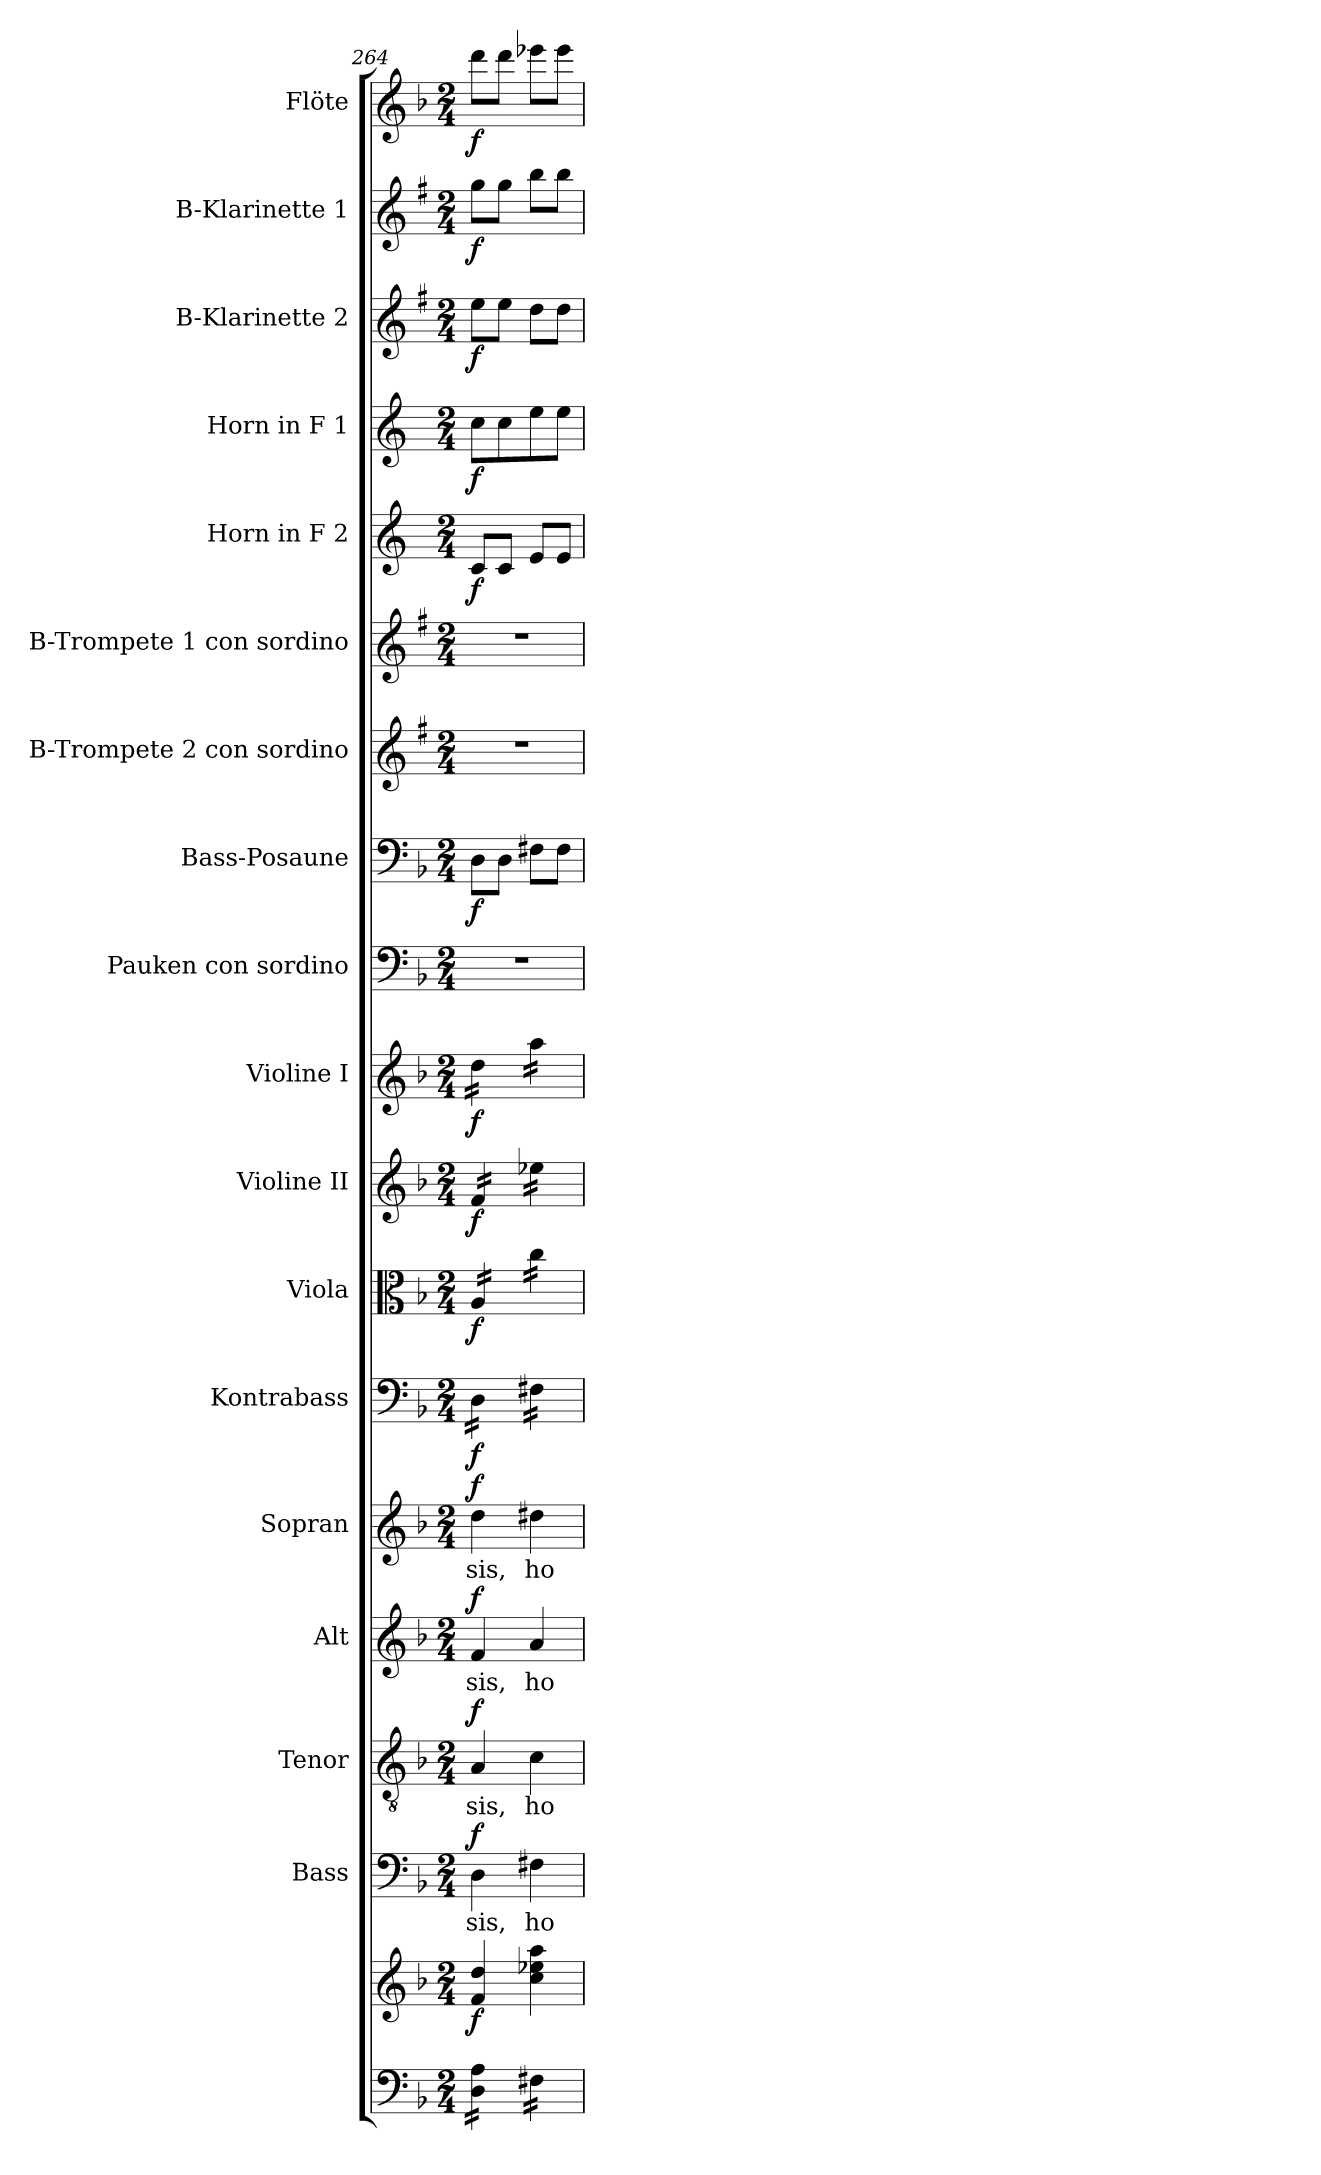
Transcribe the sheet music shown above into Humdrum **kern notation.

**kern	**kern	**dynam	**kern	**text	**dynam	**kern	**text	**dynam	**kern	**text	**dynam	**kern	**text	**dynam	**kern	**dynam	**kern	**dynam	**kern	**dynam	**kern	**dynam	**kern	**kern	**dynam	**kern	**kern	**kern	**dynam	**kern	**dynam	**kern	**dynam	**kern	**dynam	**kern	**dynam
*part18	*part18	*part18	*part17	*part17	*part17	*part16	*part16	*part16	*part15	*part15	*part15	*part14	*part14	*part14	*part13	*part13	*part12	*part12	*part11	*part11	*part10	*part10	*part9	*part8	*part8	*part7	*part6	*part5	*part5	*part4	*part4	*part3	*part3	*part2	*part2	*part1	*part1
*staff19	*staff18	*staff18/19	*staff17	*staff17	*staff17	*staff16	*staff16	*staff16	*staff15	*staff15	*staff15	*staff14	*staff14	*staff14	*staff13	*staff13	*staff12	*staff12	*staff11	*staff11	*staff10	*staff10	*staff9	*staff8	*staff8	*staff7	*staff6	*staff5	*staff5	*staff4	*staff4	*staff3	*staff3	*staff2	*staff2	*staff1	*staff1
*	*	*	*I"Bass	*	*	*I"Tenor	*	*	*I"Alt	*	*	*I"Sopran	*	*	*I"Kontrabass	*	*I"Viola	*	*I"Violine II	*	*I"Violine I	*	*I"Pauken con sordino	*I"Bass-Posaune	*	*I"B-Trompete 2 con sordino	*I"B-Trompete 1 con sordino	*I"Horn in F 2	*	*I"Horn in F 1	*	*I"B-Klarinette 2	*	*I"B-Klarinette 1	*	*I"Flöte	*
*	*	*	*I'B.	*	*	*I'T.	*	*	*I'A.	*	*	*I'S.	*	*	*I'Kb.	*	*I'Vla.	*	*I'Vl. II	*	*I'Vl. I	*	*I'Pk.	*I'B. Pos.	*	*I'B Trp. 2	*I'B Trp. 1	*	*	*	*	*I'B Kl. 2	*	*I'B Kl. 1	*	*I'Fl.	*
!!LO:PB:g=z
*clefF4	*clefG2	*	*clefF4	*	*	*clefGv2	*	*	*clefG2	*	*	*clefG2	*	*	*clefF4	*	*clefC3	*	*clefG2	*	*clefG2	*	*clefF4	*clefF4	*	*clefG2	*clefG2	*clefG2	*	*clefG2	*	*clefG2	*	*clefG2	*	*clefG2	*
*	*	*	*	*	*	*	*	*	*	*	*	*	*	*	*ITrd7c12	*	*	*	*	*	*	*	*	*	*	*ITrd1c2	*ITrd1c2	*ITrd4c7	*	*ITrd4c7	*	*ITrd1c2	*	*ITrd1c2	*	*	*
*k[b-]	*k[b-]	*	*k[b-]	*	*	*k[b-]	*	*	*k[b-]	*	*	*k[b-]	*	*	*k[b-]	*	*k[b-]	*	*k[b-]	*	*k[b-]	*	*k[b-]	*k[b-]	*	*k[b-]	*k[b-]	*k[b-]	*	*k[b-]	*	*k[b-]	*	*k[b-]	*	*k[b-]	*
*F:	*F:	*	*F:	*	*	*F:	*	*	*F:	*	*	*F:	*	*	*F:	*	*F:	*	*F:	*	*F:	*	*F:	*F:	*	*F:	*F:	*F:	*	*F:	*	*F:	*	*F:	*	*F:	*
*M2/4	*M2/4	*	*M2/4	*	*	*M2/4	*	*	*M2/4	*	*	*M2/4	*	*	*M2/4	*	*M2/4	*	*M2/4	*	*M2/4	*	*M2/4	*M2/4	*	*M2/4	*M2/4	*M2/4	*	*M2/4	*	*M2/4	*	*M2/4	*	*M2/4	*
=264	=264	=264	=264	=264	=264	=264	=264	=264	=264	=264	=264	=264	=264	=264	=264	=264	=264	=264	=264	=264	=264	=264	=264	=264	=264	=264	=264	=264	=264	=264	=264	=264	=264	=264	=264	=264	=264
!	!	!LO:DY:b	!	!LO:LY:b	!LO:DY:a	!	!LO:LY:b	!LO:DY:a	!	!LO:LY:b	!LO:DY:a	!	!LO:LY:b	!LO:DY:a	!	!LO:DY:b	!	!LO:DY:b	!	!LO:DY:b	!	!LO:DY:b	!	!	!LO:DY:b	!	!	!	!LO:DY:b	!	!LO:DY:b	!	!LO:DY:b	!	!LO:DY:b	!	!LO:DY:b
*tremolo	*	*	*	*	*	*	*	*	*	*	*	*	*	*	*	*	*	*	*	*	*	*	*	*	*	*	*	*	*	*	*	*	*	*	*	*	*
*	*	*	*	*	*	*	*	*	*	*	*	*	*	*	*tremolo	*	*	*	*	*	*	*	*	*	*	*	*	*	*	*	*	*	*	*	*	*	*
*	*	*	*	*	*	*	*	*	*	*	*	*	*	*	*	*	*tremolo	*	*	*	*	*	*	*	*	*	*	*	*	*	*	*	*	*	*	*	*
*	*	*	*	*	*	*	*	*	*	*	*	*	*	*	*	*	*	*	*tremolo	*	*	*	*	*	*	*	*	*	*	*	*	*	*	*	*	*	*
*	*	*	*	*	*	*	*	*	*	*	*	*	*	*	*	*	*	*	*	*	*tremolo	*	*	*	*	*	*	*	*	*	*	*	*	*	*	*	*
16D\ 16A\LL	4f/ 4dd/	f	4D\	-sis,	f	4A/	-sis,	f	4f/	-sis,	f	4dd\	-sis,	f	16DD\LL	f	16A/LL	f	16f/LL	f	16dd\LL	f	2r	8D\L	f	2r	2r	8F/L	f	8f\L	f	8dd\L	f	8ff\L	f	8ddd\L	f
16D\ 16A\	.	.	.	.	.	.	.	.	.	.	.	.	.	.	16DD\	.	16A/	.	16f/	.	16dd\	.	.	.	.	.	.	.	.	.	.	.	.	.	.	.	.
16D\ 16A\	.	.	.	.	.	.	.	.	.	.	.	.	.	.	16DD\	.	16A/	.	16f/	.	16dd\	.	.	8D\J	.	.	.	8F/J	.	8f\	.	8dd\J	.	8ff\J	.	8ddd\J	.
16D\ 16A\JJ	.	.	.	.	.	.	.	.	.	.	.	.	.	.	16DD\JJ	.	16A/JJ	.	16f/JJ	.	16dd\JJ	.	.	.	.	.	.	.	.	.	.	.	.	.	.	.	.
!	!	!	!	!LO:LY:b	!	!	!LO:LY:b	!	!	!LO:LY:b	!	!	!LO:LY:b	!	!	!	!	!	!	!	!	!	!	!	!	!	!	!	!	!	!	!	!	!	!	!	!
16F#X\LL	4cc\ 4ee-X\ 4aa\	.	4F#X\	ho-	.	4c\	ho-	.	4a/	ho-	.	4dd#X\	ho-	.	16FF#X\LL	.	16cc\LL	.	16ee-X\LL	.	16aa\LL	.	.	8F#X\L	.	.	.	8A/L	.	8a\	.	8cc\L	.	8aa\L	.	8eee-X\L	.
16F#X\	.	.	.	.	.	.	.	.	.	.	.	.	.	.	16FF#X\	.	16cc\	.	16ee-X\	.	16aa\	.	.	.	.	.	.	.	.	.	.	.	.	.	.	.	.
16F#X\	.	.	.	.	.	.	.	.	.	.	.	.	.	.	16FF#X\	.	16cc\	.	16ee-X\	.	16aa\	.	.	8F#\J	.	.	.	8A/J	.	8a\J	.	8cc\J	.	8aa\J	.	8eee-\J	.
16F#X\JJ	.	.	.	.	.	.	.	.	.	.	.	.	.	.	16FF#X\JJ	.	16cc\JJ	.	16ee-X\JJ	.	16aa\JJ	.	.	.	.	.	.	.	.	.	.	.	.	.	.	.	.
*	*	*	*	*	*	*	*	*	*	*	*	*	*	*	*	*	*	*	*	*	*Xtremolo	*	*	*	*	*	*	*	*	*	*	*	*	*	*	*	*
*	*	*	*	*	*	*	*	*	*	*	*	*	*	*	*	*	*	*	*Xtremolo	*	*	*	*	*	*	*	*	*	*	*	*	*	*	*	*	*	*
*	*	*	*	*	*	*	*	*	*	*	*	*	*	*	*	*	*Xtremolo	*	*	*	*	*	*	*	*	*	*	*	*	*	*	*	*	*	*	*	*
*	*	*	*	*	*	*	*	*	*	*	*	*	*	*	*Xtremolo	*	*	*	*	*	*	*	*	*	*	*	*	*	*	*	*	*	*	*	*	*	*
*Xtremolo	*	*	*	*	*	*	*	*	*	*	*	*	*	*	*	*	*	*	*	*	*	*	*	*	*	*	*	*	*	*	*	*	*	*	*	*	*
=	=	=	=	=	=	=	=	=	=	=	=	=	=	=	=	=	=	=	=	=	=	=	=	=	=	=	=	=	=	=	=	=	=	=	=	=	=
*-	*-	*-	*-	*-	*-	*-	*-	*-	*-	*-	*-	*-	*-	*-	*-	*-	*-	*-	*-	*-	*-	*-	*-	*-	*-	*-	*-	*-	*-	*-	*-	*-	*-	*-	*-	*-	*-
